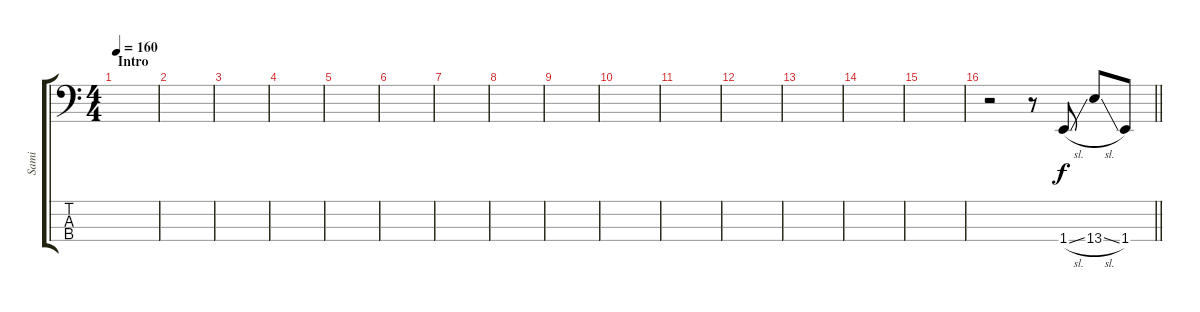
\track ("Sami" "Sami") {instrument electricbassfinger}
\staff {score tabs}
\tuning (Gb2 Db2 Ab1 Eb1) {hide}
\ts (4 4)
\section ("" "Intro")
\tempo 160
\clef f4
\ks c
|
|
|
|
|
|
|
|
|
|
|
|
|
|
|
\barLineRight lightlight
r.2 r.8 1.4{sl}.8 13.4{sl}.8 1.4.8
